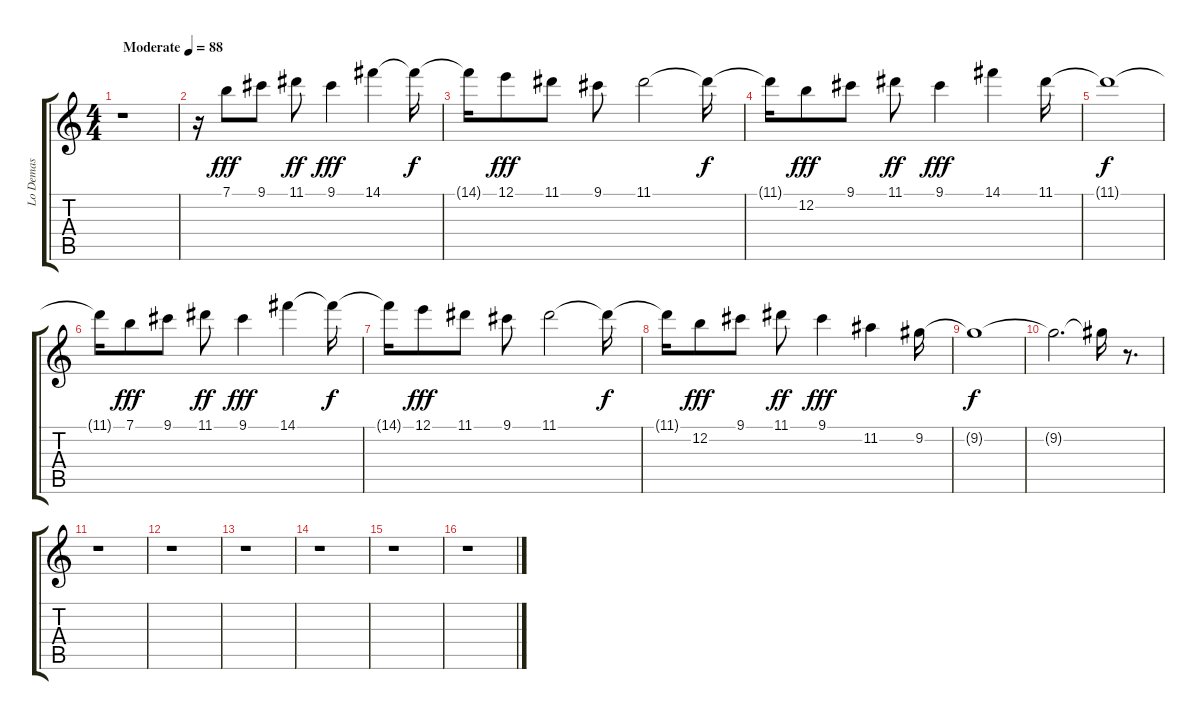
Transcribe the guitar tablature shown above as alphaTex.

\track ("Lo Demas" "Lo Demas") {instrument distortionguitar}
\staff {score tabs}
\tuning (E4 B3 G3 D3 A2 E2) {hide}
\ts (4 4)
\tempo (88 "Moderate")
\clef g2
\ks c
r.1{dy fff instrument distortionguitar} |
r.16 7.1.8 9.1.8 11.1.8{dy ff} 9.1.4{dy fff} 14.1.4 14.1{t}.16{dy f} |
14.1{t}.16 12.1.8{dy fff} 11.1.8 9.1.8 11.1.2 11.1{t}.16{dy f} |
11.1{t}.16 12.2.8{dy fff} 9.1.8 11.1.8{dy ff} 9.1.4{dy fff} 14.1.4 11.1.16 |
11.1{t}.1{dy f} |
11.1{t}.16 7.1.8{dy fff} 9.1.8 11.1.8{dy ff} 9.1.4{dy fff} 14.1.4 14.1{t}.16{dy f} |
14.1{t}.16 12.1.8{dy fff} 11.1.8 9.1.8 11.1.2 11.1{t}.16{dy f} |
11.1{t}.16 12.2.8{dy fff} 9.1.8 11.1.8{dy ff} 9.1.4{dy fff} 11.2.4 9.2.16 |
9.2{t}.1{dy f} |
9.2{t}.2{d} 9.2{t}.16 r.8{d} |
r.1 |
r.1 |
r.1 |
r.1 |
r.1 |
r.1
